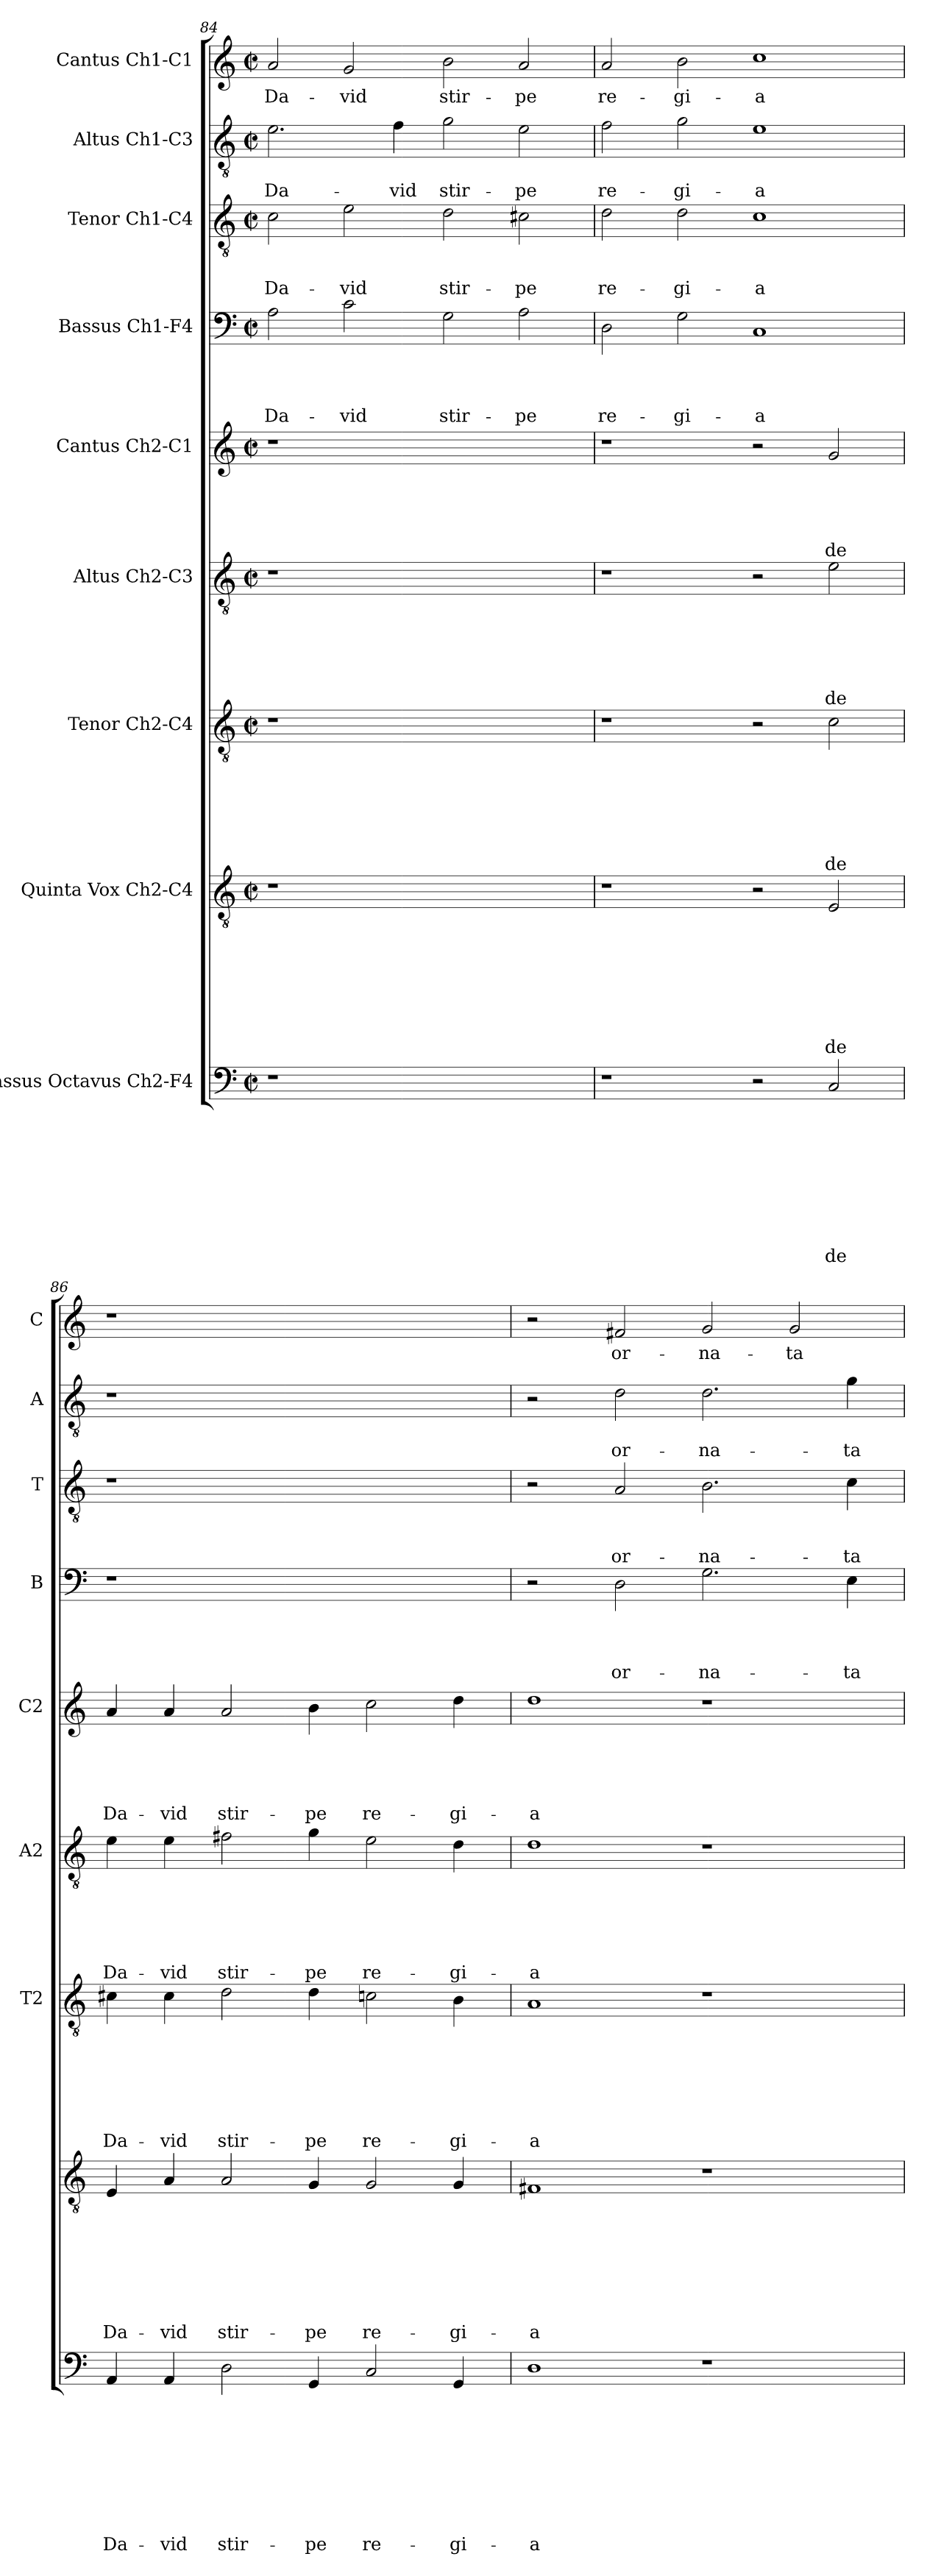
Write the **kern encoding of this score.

**kern	**text	**text	**text	**text	**text	**text	**text	**text	**text	**kern	**text	**text	**text	**text	**text	**text	**text	**text	**kern	**text	**text	**text	**text	**text	**text	**text	**kern	**text	**text	**text	**text	**text	**text	**kern	**text	**text	**text	**text	**text	**kern	**text	**text	**text	**text	**kern	**text	**text	**text	**kern	**text	**text	**kern	**text
*part9	*part9	*part9	*part9	*part9	*part9	*part9	*part9	*part9	*part9	*part8	*part8	*part8	*part8	*part8	*part8	*part8	*part8	*part8	*part7	*part7	*part7	*part7	*part7	*part7	*part7	*part7	*part6	*part6	*part6	*part6	*part6	*part6	*part6	*part5	*part5	*part5	*part5	*part5	*part5	*part4	*part4	*part4	*part4	*part4	*part3	*part3	*part3	*part3	*part2	*part2	*part2	*part1	*part1
*staff9	*staff9	*staff9	*staff9	*staff9	*staff9	*staff9	*staff9	*staff9	*staff9	*staff8	*staff8	*staff8	*staff8	*staff8	*staff8	*staff8	*staff8	*staff8	*staff7	*staff7	*staff7	*staff7	*staff7	*staff7	*staff7	*staff7	*staff6	*staff6	*staff6	*staff6	*staff6	*staff6	*staff6	*staff5	*staff5	*staff5	*staff5	*staff5	*staff5	*staff4	*staff4	*staff4	*staff4	*staff4	*staff3	*staff3	*staff3	*staff3	*staff2	*staff2	*staff2	*staff1	*staff1
*I"Bassus Octavus Ch2-F4	*	*	*	*	*	*	*	*	*	*I"Quinta Vox Ch2-C4	*	*	*	*	*	*	*	*	*I"Tenor Ch2-C4	*	*	*	*	*	*	*	*I"Altus Ch2-C3	*	*	*	*	*	*	*I"Cantus Ch2-C1	*	*	*	*	*	*I"Bassus Ch1-F4	*	*	*	*	*I"Tenor Ch1-C4	*	*	*	*I"Altus Ch1-C3	*	*	*I"Cantus Ch1-C1	*
*	*	*	*	*	*	*	*	*	*	*	*	*	*	*	*	*	*	*	*I'T2	*	*	*	*	*	*	*	*I'A2	*	*	*	*	*	*	*I'C2	*	*	*	*	*	*I'B	*	*	*	*	*I'T	*	*	*	*I'A	*	*	*I'C	*
*clefF4	*	*	*	*	*	*	*	*	*	*clefGv2	*	*	*	*	*	*	*	*	*clefGv2	*	*	*	*	*	*	*	*clefGv2	*	*	*	*	*	*	*clefG2	*	*	*	*	*	*clefF4	*	*	*	*	*clefGv2	*	*	*	*clefGv2	*	*	*clefG2	*
*k[]	*	*	*	*	*	*	*	*	*	*k[]	*	*	*	*	*	*	*	*	*k[]	*	*	*	*	*	*	*	*k[]	*	*	*	*	*	*	*k[]	*	*	*	*	*	*k[]	*	*	*	*	*k[]	*	*	*	*k[]	*	*	*k[]	*
*C:	*	*	*	*	*	*	*	*	*	*C:	*	*	*	*	*	*	*	*	*C:	*	*	*	*	*	*	*	*C:	*	*	*	*	*	*	*C:	*	*	*	*	*	*C:	*	*	*	*	*C:	*	*	*	*C:	*	*	*C:	*
*M2/2	*	*	*	*	*	*	*	*	*	*M2/2	*	*	*	*	*	*	*	*	*M2/2	*	*	*	*	*	*	*	*M2/2	*	*	*	*	*	*	*M2/2	*	*	*	*	*	*M2/2	*	*	*	*	*M2/2	*	*	*	*M2/2	*	*	*M2/2	*
*met(c|)	*	*	*	*	*	*	*	*	*	*met(c|)	*	*	*	*	*	*	*	*	*met(c|)	*	*	*	*	*	*	*	*met(c|)	*	*	*	*	*	*	*met(c|)	*	*	*	*	*	*met(c|)	*	*	*	*	*met(c|)	*	*	*	*met(c|)	*	*	*met(c|)	*
=84	=84	=84	=84	=84	=84	=84	=84	=84	=84	=84	=84	=84	=84	=84	=84	=84	=84	=84	=84	=84	=84	=84	=84	=84	=84	=84	=84	=84	=84	=84	=84	=84	=84	=84	=84	=84	=84	=84	=84	=84	=84	=84	=84	=84	=84	=84	=84	=84	=84	=84	=84	=84	=84
!	!	!	!	!	!	!	!	!	!	!	!	!	!	!	!	!	!	!	!	!	!	!	!	!	!	!	!	!	!	!	!	!	!	!	!	!	!	!	!	!	!	!	!	!LO:LY:b	!	!	!	!LO:LY:b	!	!	!LO:LY:b	!	!LO:LY:b
1r	.	.	.	.	.	.	.	.	.	1r	.	.	.	.	.	.	.	.	1r	.	.	.	.	.	.	.	1r	.	.	.	.	.	.	1r	.	.	.	.	.	2A\	.	.	.	Da-	2c\	.	.	Da-	2.e\	.	Da-	2a/	Da-
!	!	!	!	!	!	!	!	!	!	!	!	!	!	!	!	!	!	!	!	!	!	!	!	!	!	!	!	!	!	!	!	!	!	!	!	!	!	!	!	!	!	!	!	!LO:LY:b	!	!	!	!LO:LY:b	!	!	!	!	!LO:LY:b
.	.	.	.	.	.	.	.	.	.	.	.	.	.	.	.	.	.	.	.	.	.	.	.	.	.	.	.	.	.	.	.	.	.	.	.	.	.	.	.	2c\	.	.	.	-vid	2e\	.	.	-vid	.	.	.	2g/	-vid
!	!	!	!	!	!	!	!	!	!	!	!	!	!	!	!	!	!	!	!	!	!	!	!	!	!	!	!	!	!	!	!	!	!	!	!	!	!	!	!	!	!	!	!	!	!	!	!	!	!	!	!LO:LY:b	!	!
.	.	.	.	.	.	.	.	.	.	.	.	.	.	.	.	.	.	.	.	.	.	.	.	.	.	.	.	.	.	.	.	.	.	.	.	.	.	.	.	.	.	.	.	.	.	.	.	.	4f\	.	-vid	.	.
!	!	!	!	!	!	!	!	!	!	!	!	!	!	!	!	!	!	!	!	!	!	!	!	!	!	!	!	!	!	!	!	!	!	!	!	!	!	!	!	!	!	!	!	!LO:LY:b	!	!	!	!LO:LY:b	!	!	!LO:LY:b	!	!LO:LY:b
1ryy	.	.	.	.	.	.	.	.	.	1ryy	.	.	.	.	.	.	.	.	1ryy	.	.	.	.	.	.	.	1ryy	.	.	.	.	.	.	1ryy	.	.	.	.	.	2G\	.	.	.	stir-	2d\	.	.	stir-	2g\	.	stir-	2b\	stir-
!	!	!	!	!	!	!	!	!	!	!	!	!	!	!	!	!	!	!	!	!	!	!	!	!	!	!	!	!	!	!	!	!	!	!	!	!	!	!	!	!	!	!	!	!LO:LY:b	!	!	!	!LO:LY:b	!	!	!LO:LY:b	!	!LO:LY:b
.	.	.	.	.	.	.	.	.	.	.	.	.	.	.	.	.	.	.	.	.	.	.	.	.	.	.	.	.	.	.	.	.	.	.	.	.	.	.	.	2A\	.	.	.	-pe	2c#X\	.	.	-pe	2e\	.	-pe	2a/	-pe
=85	=85	=85	=85	=85	=85	=85	=85	=85	=85	=85	=85	=85	=85	=85	=85	=85	=85	=85	=85	=85	=85	=85	=85	=85	=85	=85	=85	=85	=85	=85	=85	=85	=85	=85	=85	=85	=85	=85	=85	=85	=85	=85	=85	=85	=85	=85	=85	=85	=85	=85	=85	=85	=85
!	!	!	!	!	!	!	!	!	!	!	!	!	!	!	!	!	!	!	!	!	!	!	!	!	!	!	!	!	!	!	!	!	!	!	!	!	!	!	!	!	!	!	!	!LO:LY:b	!	!	!	!LO:LY:b	!	!	!LO:LY:b	!	!LO:LY:b
1r	.	.	.	.	.	.	.	.	.	1r	.	.	.	.	.	.	.	.	1r	.	.	.	.	.	.	.	1r	.	.	.	.	.	.	1r	.	.	.	.	.	2D\	.	.	.	re-	2d\	.	.	re-	2f\	.	re-	2a/	re-
!	!	!	!	!	!	!	!	!	!	!	!	!	!	!	!	!	!	!	!	!	!	!	!	!	!	!	!	!	!	!	!	!	!	!	!	!	!	!	!	!	!	!	!	!LO:LY:b	!	!	!	!LO:LY:b	!	!	!LO:LY:b	!	!LO:LY:b
.	.	.	.	.	.	.	.	.	.	.	.	.	.	.	.	.	.	.	.	.	.	.	.	.	.	.	.	.	.	.	.	.	.	.	.	.	.	.	.	2G\	.	.	.	-gi-	2d\	.	.	-gi-	2g\	.	-gi-	2b\	-gi-
!	!	!	!	!	!	!	!	!	!	!	!	!	!	!	!	!	!	!	!	!	!	!	!	!	!	!	!	!	!	!	!	!	!	!	!	!	!	!	!	!	!	!	!	!LO:LY:b	!	!	!	!LO:LY:b	!	!	!LO:LY:b	!	!LO:LY:b
2r	.	.	.	.	.	.	.	.	.	2r	.	.	.	.	.	.	.	.	2r	.	.	.	.	.	.	.	2r	.	.	.	.	.	.	2r	.	.	.	.	.	1C	.	.	.	-a	1c	.	.	-a	1e	.	-a	1cc	-a
!	!	!	!	!	!	!	!	!	!LO:LY:b	!	!	!	!	!	!	!	!	!LO:LY:b	!	!	!	!	!	!	!	!LO:LY:b	!	!	!	!	!	!	!LO:LY:b	!	!	!	!	!	!LO:LY:b	!	!	!	!	!	!	!	!	!	!	!	!	!	!
2C/	.	.	.	.	.	.	.	.	de	2E/	.	.	.	.	.	.	.	de	2c\	.	.	.	.	.	.	de	2e\	.	.	.	.	.	de	2g/	.	.	.	.	de	.	.	.	.	.	.	.	.	.	.	.	.	.	.
=86	=86	=86	=86	=86	=86	=86	=86	=86	=86	=86	=86	=86	=86	=86	=86	=86	=86	=86	=86	=86	=86	=86	=86	=86	=86	=86	=86	=86	=86	=86	=86	=86	=86	=86	=86	=86	=86	=86	=86	=86	=86	=86	=86	=86	=86	=86	=86	=86	=86	=86	=86	=86	=86
!	!	!	!	!	!	!	!	!	!LO:LY:b	!	!	!	!	!	!	!	!	!LO:LY:b	!	!	!	!	!	!	!	!LO:LY:b	!	!	!	!	!	!	!LO:LY:b	!	!	!	!	!	!LO:LY:b	!	!	!	!	!	!	!	!	!	!	!	!	!	!
4AA/	.	.	.	.	.	.	.	.	Da-	4E/	.	.	.	.	.	.	.	Da-	4c#X\	.	.	.	.	.	.	Da-	4e\	.	.	.	.	.	Da-	4a/	.	.	.	.	Da-	1r	.	.	.	.	1r	.	.	.	1r	.	.	1r	.
!	!	!	!	!	!	!	!	!	!LO:LY:b	!	!	!	!	!	!	!	!	!LO:LY:b	!	!	!	!	!	!	!	!LO:LY:b	!	!	!	!	!	!	!LO:LY:b	!	!	!	!	!	!LO:LY:b	!	!	!	!	!	!	!	!	!	!	!	!	!	!
4AA/	.	.	.	.	.	.	.	.	-vid	4A/	.	.	.	.	.	.	.	-vid	4c#\	.	.	.	.	.	.	-vid	4e\	.	.	.	.	.	-vid	4a/	.	.	.	.	-vid	.	.	.	.	.	.	.	.	.	.	.	.	.	.
!	!	!	!	!	!	!	!	!	!LO:LY:b	!	!	!	!	!	!	!	!	!LO:LY:b	!	!	!	!	!	!	!	!LO:LY:b	!	!	!	!	!	!	!LO:LY:b	!	!	!	!	!	!LO:LY:b	!	!	!	!	!	!	!	!	!	!	!	!	!	!
2D\	.	.	.	.	.	.	.	.	stir-	2A/	.	.	.	.	.	.	.	stir-	2d\	.	.	.	.	.	.	stir-	2f#X\	.	.	.	.	.	stir-	2a/	.	.	.	.	stir-	.	.	.	.	.	.	.	.	.	.	.	.	.	.
!	!	!	!	!	!	!	!	!	!LO:LY:b	!	!	!	!	!	!	!	!	!LO:LY:b	!	!	!	!	!	!	!	!LO:LY:b	!	!	!	!	!	!	!LO:LY:b	!	!	!	!	!	!LO:LY:b	!	!	!	!	!	!	!	!	!	!	!	!	!	!
4GG/	.	.	.	.	.	.	.	.	-pe	4G/	.	.	.	.	.	.	.	-pe	4d\	.	.	.	.	.	.	-pe	4g\	.	.	.	.	.	-pe	4b\	.	.	.	.	-pe	1ryy	.	.	.	.	1ryy	.	.	.	1ryy	.	.	1ryy	.
!	!	!	!	!	!	!	!	!	!LO:LY:b	!	!	!	!	!	!	!	!	!LO:LY:b	!	!	!	!	!	!	!	!LO:LY:b	!	!	!	!	!	!	!LO:LY:b	!	!	!	!	!	!LO:LY:b	!	!	!	!	!	!	!	!	!	!	!	!	!	!
2C/	.	.	.	.	.	.	.	.	re-	2G/	.	.	.	.	.	.	.	re-	2cn\	.	.	.	.	.	.	re-	2e\	.	.	.	.	.	re-	2cc\	.	.	.	.	re-	.	.	.	.	.	.	.	.	.	.	.	.	.	.
!	!	!	!	!	!	!	!	!	!LO:LY:b	!	!	!	!	!	!	!	!	!LO:LY:b	!	!	!	!	!	!	!	!LO:LY:b	!	!	!	!	!	!	!LO:LY:b	!	!	!	!	!	!LO:LY:b	!	!	!	!	!	!	!	!	!	!	!	!	!	!
4GG/	.	.	.	.	.	.	.	.	-gi-	4G/	.	.	.	.	.	.	.	-gi-	4B\	.	.	.	.	.	.	-gi-	4d\	.	.	.	.	.	-gi-	4dd\	.	.	.	.	-gi-	.	.	.	.	.	.	.	.	.	.	.	.	.	.
=87	=87	=87	=87	=87	=87	=87	=87	=87	=87	=87	=87	=87	=87	=87	=87	=87	=87	=87	=87	=87	=87	=87	=87	=87	=87	=87	=87	=87	=87	=87	=87	=87	=87	=87	=87	=87	=87	=87	=87	=87	=87	=87	=87	=87	=87	=87	=87	=87	=87	=87	=87	=87	=87
!	!	!	!	!	!	!	!	!	!LO:LY:b	!	!	!	!	!	!	!	!	!LO:LY:b	!	!	!	!	!	!	!	!LO:LY:b	!	!	!	!	!	!	!LO:LY:b	!	!	!	!	!	!LO:LY:b	!	!	!	!	!	!	!	!	!	!	!	!	!	!
1D	.	.	.	.	.	.	.	.	-a	1F#X	.	.	.	.	.	.	.	-a	1A	.	.	.	.	.	.	-a	1d	.	.	.	.	.	-a	1dd	.	.	.	.	-a	2r	.	.	.	.	2r	.	.	.	2r	.	.	2r	.
!	!	!	!	!	!	!	!	!	!	!	!	!	!	!	!	!	!	!	!	!	!	!	!	!	!	!	!	!	!	!	!	!	!	!	!	!	!	!	!	!	!	!	!	!LO:LY:b	!	!	!	!LO:LY:b	!	!	!LO:LY:b	!	!LO:LY:b
.	.	.	.	.	.	.	.	.	.	.	.	.	.	.	.	.	.	.	.	.	.	.	.	.	.	.	.	.	.	.	.	.	.	.	.	.	.	.	.	2D\	.	.	.	or-	2A/	.	.	or-	2d\	.	or-	2f#X/	or-
!	!	!	!	!	!	!	!	!	!	!	!	!	!	!	!	!	!	!	!	!	!	!	!	!	!	!	!	!	!	!	!	!	!	!	!	!	!	!	!	!	!	!	!	!LO:LY:b	!	!	!	!LO:LY:b	!	!	!LO:LY:b	!	!LO:LY:b
1r	.	.	.	.	.	.	.	.	.	1r	.	.	.	.	.	.	.	.	1r	.	.	.	.	.	.	.	1r	.	.	.	.	.	.	1r	.	.	.	.	.	2.G\	.	.	.	-na-	2.B\	.	.	-na-	2.d\	.	-na-	2g/	-na-
!	!	!	!	!	!	!	!	!	!	!	!	!	!	!	!	!	!	!	!	!	!	!	!	!	!	!	!	!	!	!	!	!	!	!	!	!	!	!	!	!	!	!	!	!	!	!	!	!	!	!	!	!	!LO:LY:b
.	.	.	.	.	.	.	.	.	.	.	.	.	.	.	.	.	.	.	.	.	.	.	.	.	.	.	.	.	.	.	.	.	.	.	.	.	.	.	.	.	.	.	.	.	.	.	.	.	.	.	.	2g/	-ta
!	!	!	!	!	!	!	!	!	!	!	!	!	!	!	!	!	!	!	!	!	!	!	!	!	!	!	!	!	!	!	!	!	!	!	!	!	!	!	!	!	!	!	!	!LO:LY:b	!	!	!	!LO:LY:b	!	!	!LO:LY:b	!	!
.	.	.	.	.	.	.	.	.	.	.	.	.	.	.	.	.	.	.	.	.	.	.	.	.	.	.	.	.	.	.	.	.	.	.	.	.	.	.	.	4E\	.	.	.	-ta	4c\	.	.	-ta	4g\	.	-ta	.	.
=	=	=	=	=	=	=	=	=	=	=	=	=	=	=	=	=	=	=	=	=	=	=	=	=	=	=	=	=	=	=	=	=	=	=	=	=	=	=	=	=	=	=	=	=	=	=	=	=	=	=	=	=	=
*-	*-	*-	*-	*-	*-	*-	*-	*-	*-	*-	*-	*-	*-	*-	*-	*-	*-	*-	*-	*-	*-	*-	*-	*-	*-	*-	*-	*-	*-	*-	*-	*-	*-	*-	*-	*-	*-	*-	*-	*-	*-	*-	*-	*-	*-	*-	*-	*-	*-	*-	*-	*-	*-
